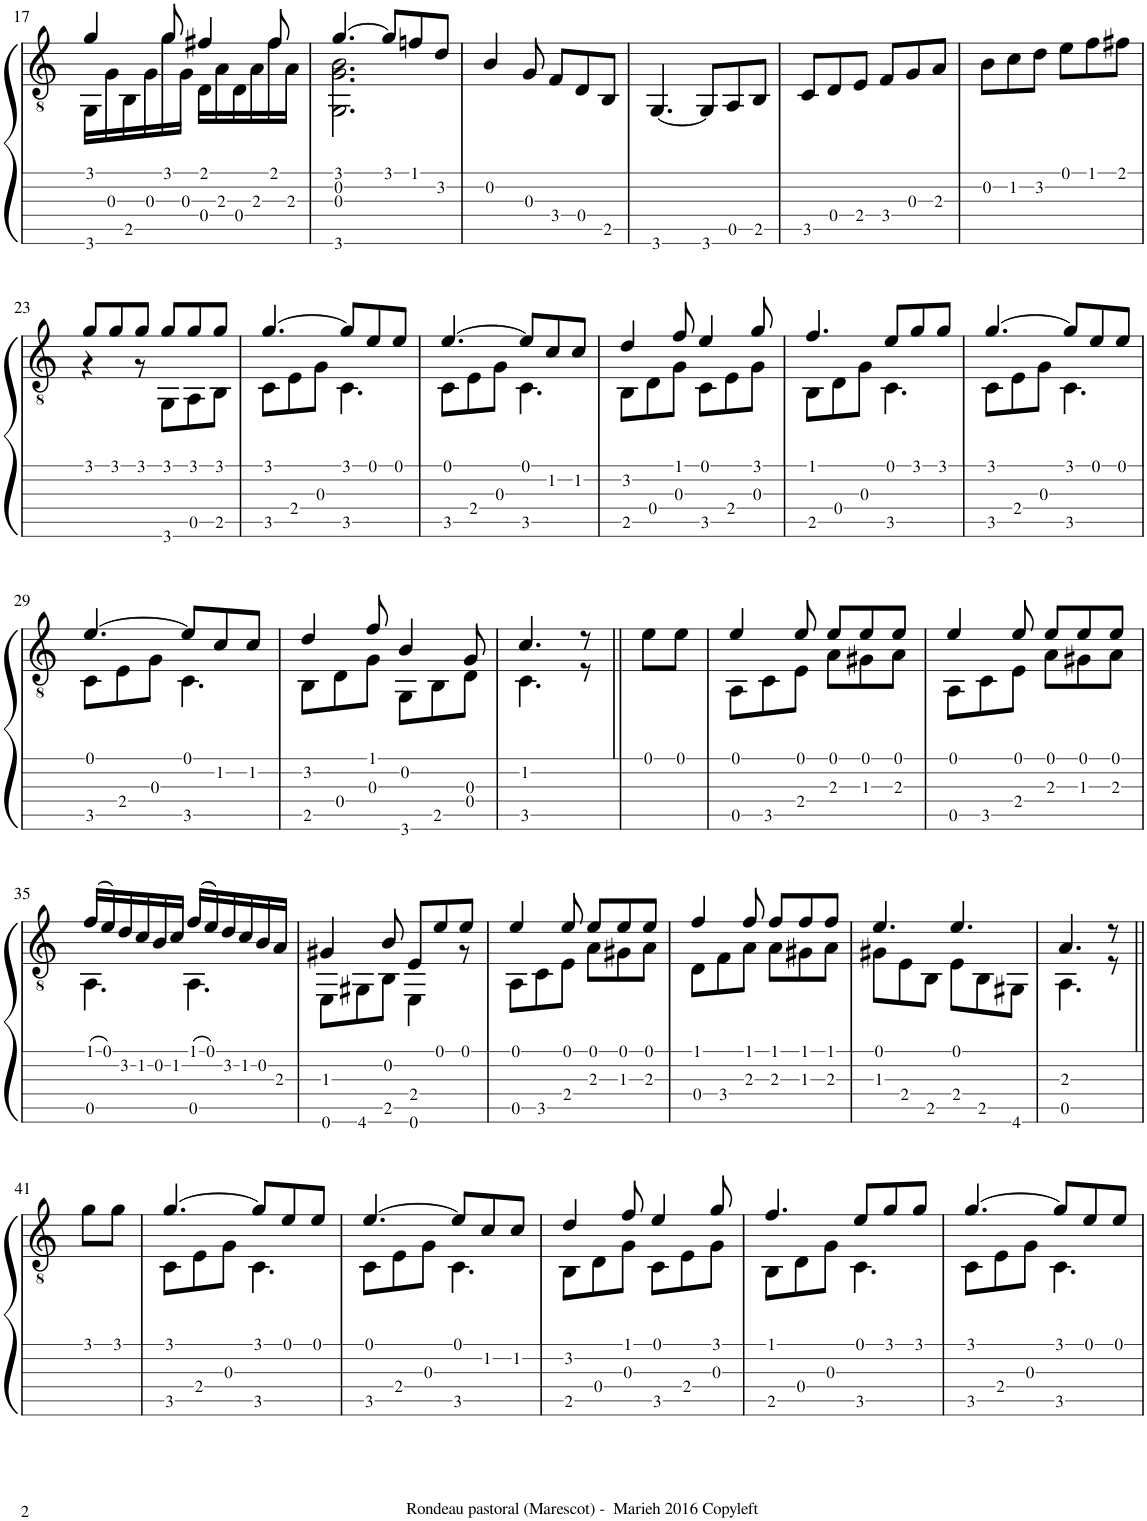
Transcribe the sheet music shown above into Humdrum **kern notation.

**kern	**kern
*part2	*part1
*staff2	*staff1
*I"Guitare classique [Tablature]	*I"Guitare classique
!!LO:PB:g=z
*	*clefGv2
*k[]	*k[]
*M6/8	*M6/8
=17	=17
*^	*^
4g	16GGLL	4g/	16GG\LL
.	16G	.	16G\
.	16BB	.	16BB\
.	16GJJ	.	16G\
8g	16r	8g/	16g\
.	16G	.	16G\JJ
4f#X	16DLL	4f#X/	16D\LL
.	16A	.	16A\
.	16D	.	16D\
.	16AJJ	.	16A\
8f#	16r	8f#/	16f#\
.	16A	.	16A\JJ
=18	=18	=18	=18
[4.g	2.GG 2.G 2.B	[4.g/	2.GG\ 2.G\ 2.B\
8gL]	.	8g/L]	.
8fn	.	8fn/	.
8dJ	.	8d/J	.
*v	*v	*	*
*	*v	*v
=19	=19
4B	4B/
8G	8G/
8FL	8F/L
8D	8D/
8BBJ	8BB/J
=20	=20
[4.GG	[4.GG/
8GGL]	8GG/L]
8AA	8AA/
8BBJ	8BB/J
=21	=21
8CL	8C/L
8D	8D/
8EJ	8E/J
8FL	8F/L
8G	8G/
8AJ	8A/J
=22	=22
8BL	8B\L
8c	8c\
8dJ	8d\J
8eL	8e\L
8f	8f\
8f#XJ	8f#X\J
!!LO:LB:g=z
=23	=23
*^	*^
8gL	4r	8g/L	4r
8g	.	8g/	.
8gJ	8r	8g/J	8r
8gL	8GGL	8g/L	8GG\L
8g	8AA	8g/	8AA\
8gJ	8BBJ	8g/J	8BB\J
=24	=24	=24	=24
[4.g	8CL	[4.g/	8C\L
.	8E	.	8E\
.	8GJ	.	8G\J
8gL]	4.C	8g/L]	4.C\
8e	.	8e/	.
8eJ	.	8e/J	.
=25	=25	=25	=25
[4.e	8CL	[4.e/	8C\L
.	8E	.	8E\
.	8GJ	.	8G\J
8eL]	4.C	8e/L]	4.C\
8c	.	8c/	.
8cJ	.	8c/J	.
=26	=26	=26	=26
4d	8BBL	4d/	8BB\L
.	8D	.	8D\
8f	8GJ	8f/	8G\J
4e	8CL	4e/	8C\L
.	8E	.	8E\
8g	8GJ	8g/	8G\J
=27	=27	=27	=27
4.f	8BBL	4.f/	8BB\L
.	8D	.	8D\
.	8GJ	.	8G\J
8eL	4.C	8e/L	4.C\
8g	.	8g/	.
8gJ	.	8g/J	.
=28	=28	=28	=28
[4.g	8CL	[4.g/	8C\L
.	8E	.	8E\
.	8GJ	.	8G\J
8gL]	4.C	8g/L]	4.C\
8e	.	8e/	.
8eJ	.	8e/J	.
!!LO:LB:g=z	!!
=29	=29	=29	=29
[4.e	8CL	[4.e/	8C\L
.	8E	.	8E\
.	8GJ	.	8G\J
8eL]	4.C	8e/L]	4.C\
8c	.	8c/	.
8cJ	.	8c/J	.
=30	=30	=30	=30
4d	8BBL	4d/	8BB\L
.	8D	.	8D\
8f	8GJ	8f/	8G\J
4B	8GGL	4B/	8GG\L
.	8BB	.	8BB\
8G	8DJ	8G/	8D\J
=31	=31	=31	=31
4.c	4.C	4.c/	4.C\
8r	8r	8r	8r
*v	*v	*	*
*	*v	*v
=32||	=32||
8eL	8e\L
8eJ	8e\J
=33	=33
*^	*^
4e	8AAL	4e/	8AA\L
.	8C	.	8C\
8e	8EJ	8e/	8E\J
8eL	8AL	8e/L	8A\L
8e	8G#X	8e/	8G#X\
8eJ	8AJ	8e/J	8A\J
=34	=34	=34	=34
4e	8AAL	4e/	8AA\L
.	8C	.	8C\
8e	8EJ	8e/	8E\J
8eL	8AL	8e/L	8A\L
8e	8G#X	8e/	8G#X\
8eJ	8AJ	8e/J	8A\J
!!LO:LB:g=z	!!
=35	=35	=35	=35
(16fLL	4.AA	(16f/LL	4.AA\
16e)	.	16e/)	.
16d	.	16d/	.
16c	.	16c/	.
16B	.	16B/	.
16cJJ	.	16c/JJ	.
(16fLL	4.AA	(16f/LL	4.AA\
16e)	.	16e/)	.
16d	.	16d/	.
16c	.	16c/	.
16B	.	16B/	.
16AJJ	.	16A/JJ	.
=36	=36	=36	=36
4G#X	8EEL	4G#X/	8EE\L
.	8GG#X	.	8GG#X\
8B	8BBJ	8B/	8BB\J
8EL	4EE	8E/L	4EE\
8e	.	8e/	.
8eJ	8r	8e/J	8r
=37	=37	=37	=37
4e	8AAL	4e/	8AA\L
.	8C	.	8C\
8e	8EJ	8e/	8E\J
8eL	8AL	8e/L	8A\L
8e	8G#X	8e/	8G#X\
8eJ	8AJ	8e/J	8A\J
=38	=38	=38	=38
4f	8DL	4f/	8D\L
.	8F	.	8F\
8f	8AJ	8f/	8A\J
8fL	8AL	8f/L	8A\L
8f	8G#X	8f/	8G#X\
8fJ	8AJ	8f/J	8A\J
=39	=39	=39	=39
4.e	8G#XL	4.e/	8G#X\L
.	8E	.	8E\
.	8BBJ	.	8BB\J
4.e	8EL	4.e/	8E\L
.	8BB	.	8BB\
.	8GG#XJ	.	8GG#X\J
=40	=40	=40	=40
4.A	4.AA	4.A/	4.AA\
8r	8r	8r	8r
*v	*v	*	*
*	*v	*v
!!LO:LB:g=z
=41||	=41||
8gL	8g\L
8gJ	8g\J
=42	=42
*^	*^
[4.g	8CL	[4.g/	8C\L
.	8E	.	8E\
.	8GJ	.	8G\J
8gL]	4.C	8g/L]	4.C\
8e	.	8e/	.
8eJ	.	8e/J	.
=43	=43	=43	=43
[4.e	8CL	[4.e/	8C\L
.	8E	.	8E\
.	8GJ	.	8G\J
8eL]	4.C	8e/L]	4.C\
8c	.	8c/	.
8cJ	.	8c/J	.
=44	=44	=44	=44
4d	8BBL	4d/	8BB\L
.	8D	.	8D\
8f	8GJ	8f/	8G\J
4e	8CL	4e/	8C\L
.	8E	.	8E\
8g	8GJ	8g/	8G\J
=45	=45	=45	=45
4.f	8BBL	4.f/	8BB\L
.	8D	.	8D\
.	8GJ	.	8G\J
8eL	4.C	8e/L	4.C\
8g	.	8g/	.
8gJ	.	8g/J	.
=46	=46	=46	=46
[4.g	8CL	[4.g/	8C\L
.	8E	.	8E\
.	8GJ	.	8G\J
8gL]	4.C	8g/L]	4.C\
8e	.	8e/	.
8eJ	.	8e/J	.
*v	*v	*	*
*	*v	*v
=	=
*-	*-
